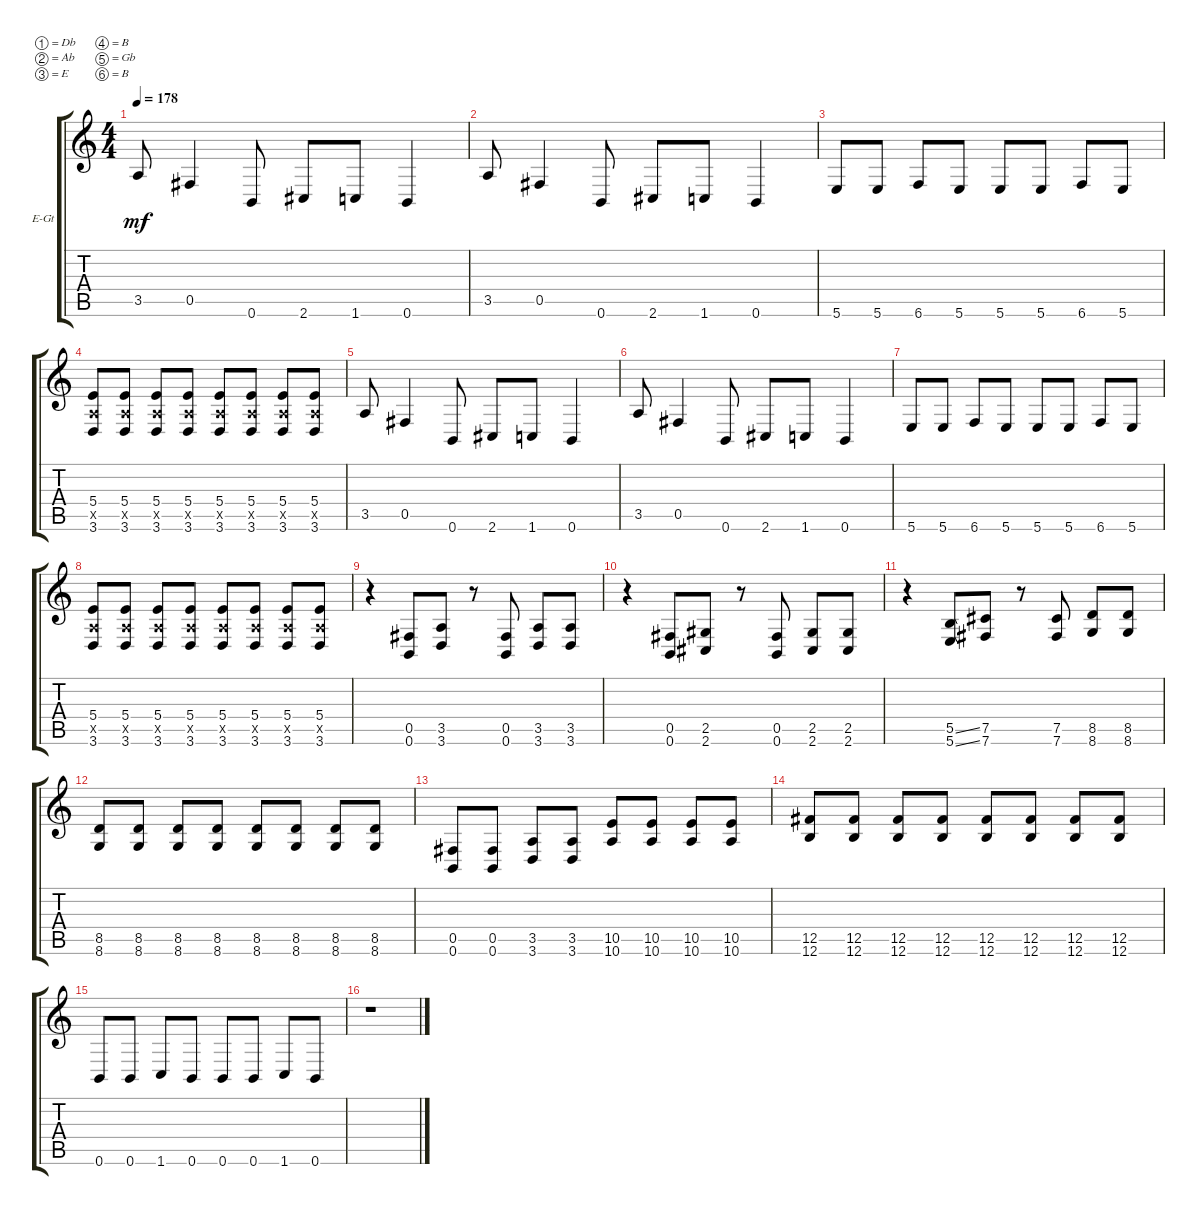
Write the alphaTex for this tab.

\defaultSystemsLayout 4
\bracketExtendMode groupsimilarinstruments
\firstSystemTrackNameOrientation horizontal
\otherSystemsTrackNameOrientation horizontal
\track ("Electric Guitar" "E-Gt") {instrument distortionguitar}
\staff {score tabs}
\tuning (Db4 Ab3 E3 B2 Gb2 B1)
\ts (4 4)
\tempo 178
\clef g2
\ks c
3.5.8{dy mf} 0.5.4 0.6.8 2.6.8 1.6.8 0.6.4 |
3.5.8 0.5.4 0.6.8 2.6.8 1.6.8 0.6.4 |
5.6.8 5.6.8 6.6.8 5.6.8 5.6.8 5.6.8 6.6.8 5.6.8 |
(3.6 3.5{x} 5.4).8 (3.6 3.5{x} 5.4).8 (3.6 3.5{x} 5.4).8 (3.6 3.5{x} 5.4).8 (3.6 3.5{x} 5.4).8 (3.6 3.5{x} 5.4).8 (3.6 3.5{x} 5.4).8 (3.6 3.5{x} 5.4).8 |
3.5.8 0.5.4 0.6.8 2.6.8 1.6.8 0.6.4 |
3.5.8 0.5.4 0.6.8 2.6.8 1.6.8 0.6.4 |
5.6.8 5.6.8 6.6.8 5.6.8 5.6.8 5.6.8 6.6.8 5.6.8 |
(3.6 3.5{x} 5.4).8 (3.6 3.5{x} 5.4).8 (3.6 3.5{x} 5.4).8 (3.6 3.5{x} 5.4).8 (3.6 3.5{x} 5.4).8 (3.6 3.5{x} 5.4).8 (3.6 3.5{x} 5.4).8 (3.6 3.5{x} 5.4).8 |
r.4 (0.6 0.5).8 (3.6 3.5).8 r.8 (0.6 0.5).8 (3.6 3.5).8 (3.6 3.5).8 |
r.4 (0.6 0.5).8 (2.6 2.5).8 r.8 (0.6 0.5).8 (2.6 2.5).8 (2.6 2.5).8 |
r.4 (5.6{ss} 5.5{ss}).8 (7.6 7.5).8 r.8 (7.6 7.5).8 (8.6 8.5).8 (8.5 8.6).8 |
(8.6 8.5).8 (8.6 8.5).8 (8.6 8.5).8 (8.6 8.5).8 (8.6 8.5).8 (8.6 8.5).8 (8.6 8.5).8 (8.6 8.5).8 |
(0.6 0.5).8 (0.5 0.6).8 (3.6 3.5).8 (3.5 3.6).8 (10.5 10.6).8 (10.5 10.6).8 (10.6 10.5).8 (10.5 10.6).8 |
(12.6 12.5).8 (12.6 12.5).8 (12.6 12.5).8 (12.6 12.5).8 (12.6 12.5).8 (12.6 12.5).8 (12.6 12.5).8 (12.6 12.5).8 |
0.6.8 0.6.8 1.6.8 0.6.8 0.6.8 0.6.8 1.6.8 0.6.8 |
r.1
